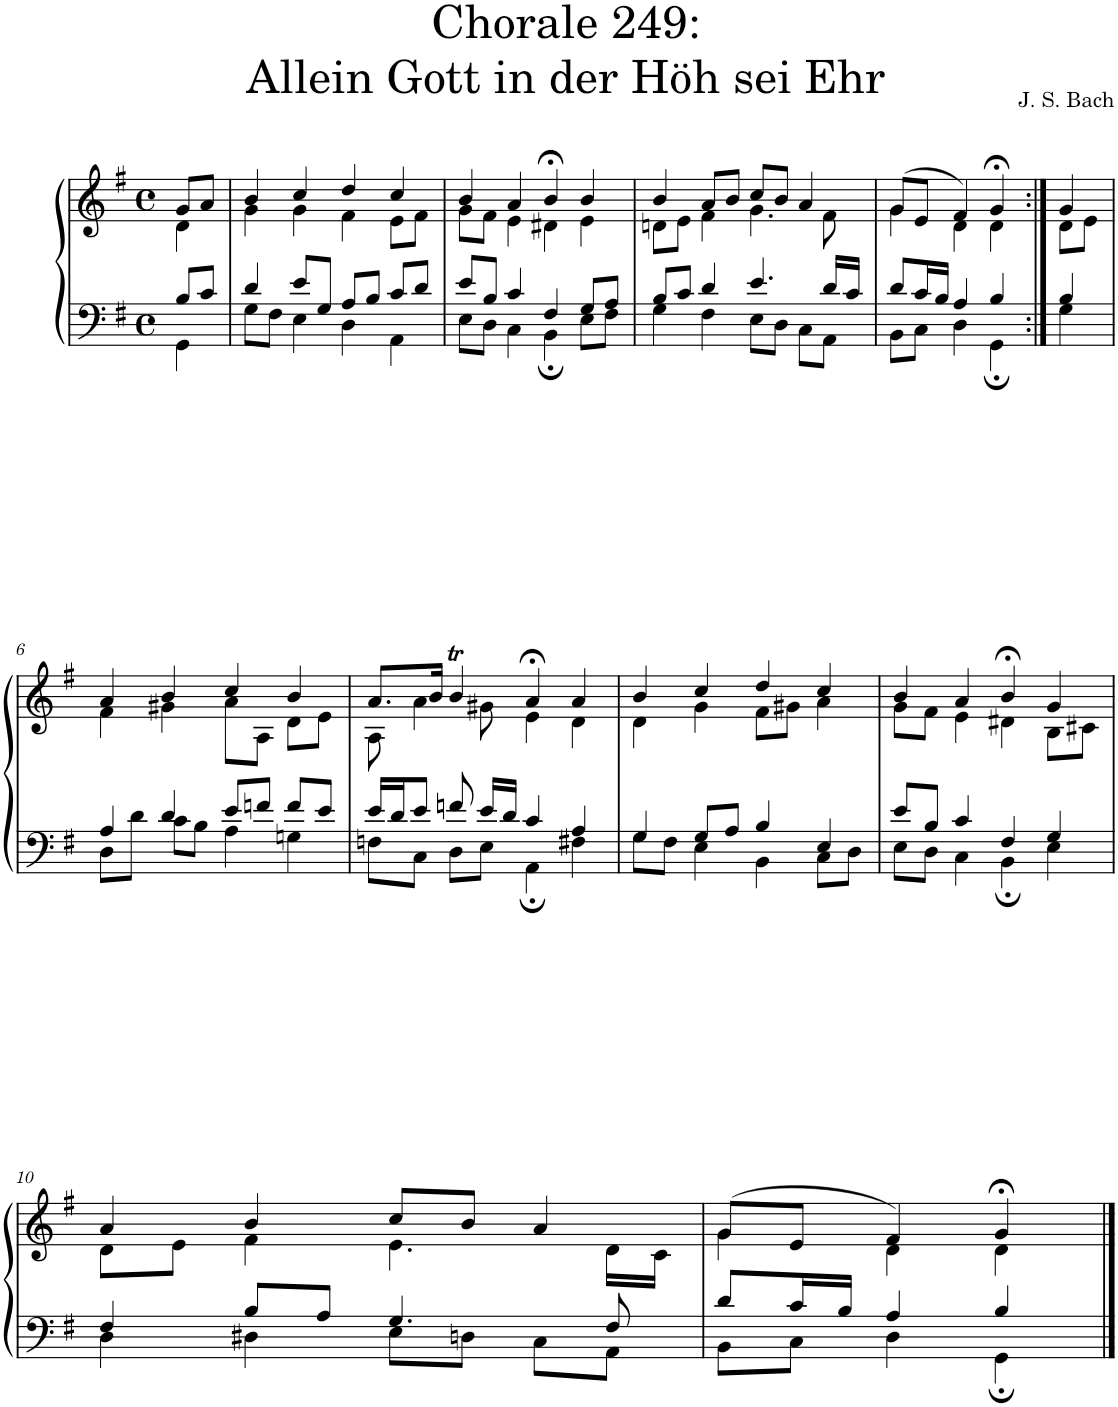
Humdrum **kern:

**kern	**kern
*part1	*part1
*staff2	*staff1
*I"S,A	*
*clefF4	*clefG2
*k[f#]	*k[f#]
*M4/4	*M4/4
*met(c)	*met(c)
=	=
*^	*^
8B/L	4GG\	8g/L	4d\
8c/J	.	8a/J	.
=1	=1	=1	=1
4d/	8G\L	4b/	4g\
.	8F#\J	.	.
8e/L	4E\	4cc/	4g\
8G/J	.	.	.
8A/L	4D\	4dd/	4f#\
8B/J	.	.	.
8c/L	4AA\	4cc/	8e\L
8d/J	.	.	8f#\J
=2	=2	=2	=2
8e/L	8E\L	4b/	8g\L
8B/J	8D\J	.	8f#\J
4c/	4C\	4a/	4e\
4F#/	4BB;\	4b;</	4d#X\
8G/L	8E\L	4b/	4e\
8A/J	8F#\J	.	.
=3	=3	=3	=3
8B/L	4G\	4b/	8dn\L
8c/J	.	.	8e\J
4d/	4F#\	8a/L	4f#\
.	.	8b/J	.
4.e/	8E\L	8cc/L	4.g\
.	8D\J	8b/J	.
.	8C\L	4a/	.
16d/LL	8AA\J	.	8f#\
16c/JJ	.	.	.
=122	=122	=122	=122
8d/L	8BB\L	(>8g/L	4g\
16c/L	8C\J	8e/J	.
16B/JJ	.	.	.
4A/	4D\	4f#/)	4d\
4B/	4GG;\	4g;</	4d\
=123:|!	=123:|!	=123:|!	=123:|!
4B/	4G\	4g/	8d\L
.	.	.	8e\J
!!LO:LB:g=z	!!
=6	=6	=6	=6
4A/	8D\L	4a/	4f#\
.	8d\J	.	.
4d/	8c\L	4b/	4g#X\
.	8B\J	.	.
8e/L	4A\	4cc/	8a\L
8fn/J	.	.	8A\J
8f/L	4Gn\	4b/	8d\L
8e/J	.	.	8e\J
=7	=7	=7	=7
16e/LL	8Fn\L	8.a/L	8A\
16d/J	.	.	.
8e/J	8C\J	.	4a\
.	.	16b/Jk	.
8fn/	8D\L	4b>/	.
16e/LL	8E\J	.	8g#X\
16d/JJ	.	.	.
4c/	4AA;\	4a;</	4e\
4A/	4F#X\	4a/	4d\
=8	=8	=8	=8
4G/	8G\L	4b/	4d\
.	8F#\J	.	.
8G/L	4E\	4cc/	4g\
8A/J	.	.	.
4B/	4BB\	4dd/	8f#\L
.	.	.	8g#X\J
4E/	8C\L	4cc/	4a\
.	8D\J	.	.
=9	=9	=9	=9
8e/L	8E\L	4b/	8g\L
8B/J	8D\J	.	8f#\J
4c/	4C\	4a/	4e\
4F#/	4BB;\	4b;</	4d#X\
4G/	4E\	4g/	8B\L
.	.	.	8c#X\J
!!LO:LB:g=z	!!
=10	=10	=10	=10
4F#/	4D\	4a/	8d\L
.	.	.	8e\J
8B/L	4D#X\	4b/	4f#\
8A/J	.	.	.
4.G/	8E\L	8cc/L	4.e\
.	8Dn\J	8b/J	.
.	8C\L	4a/	.
8F#/	8AA\J	.	16d\LL
.	.	.	16c\JJ
=11	=11	=11	=11
8d/L	8BB\L	(>8g/L	4g\
16c/L	8C\J	8e/J	.
16B/JJ	.	.	.
4A/	4D\	4f#/)	4d\
4B/	4GG;\	4g;</	4d\
*v	*v	*	*
*	*v	*v
==	==
*-	*-
